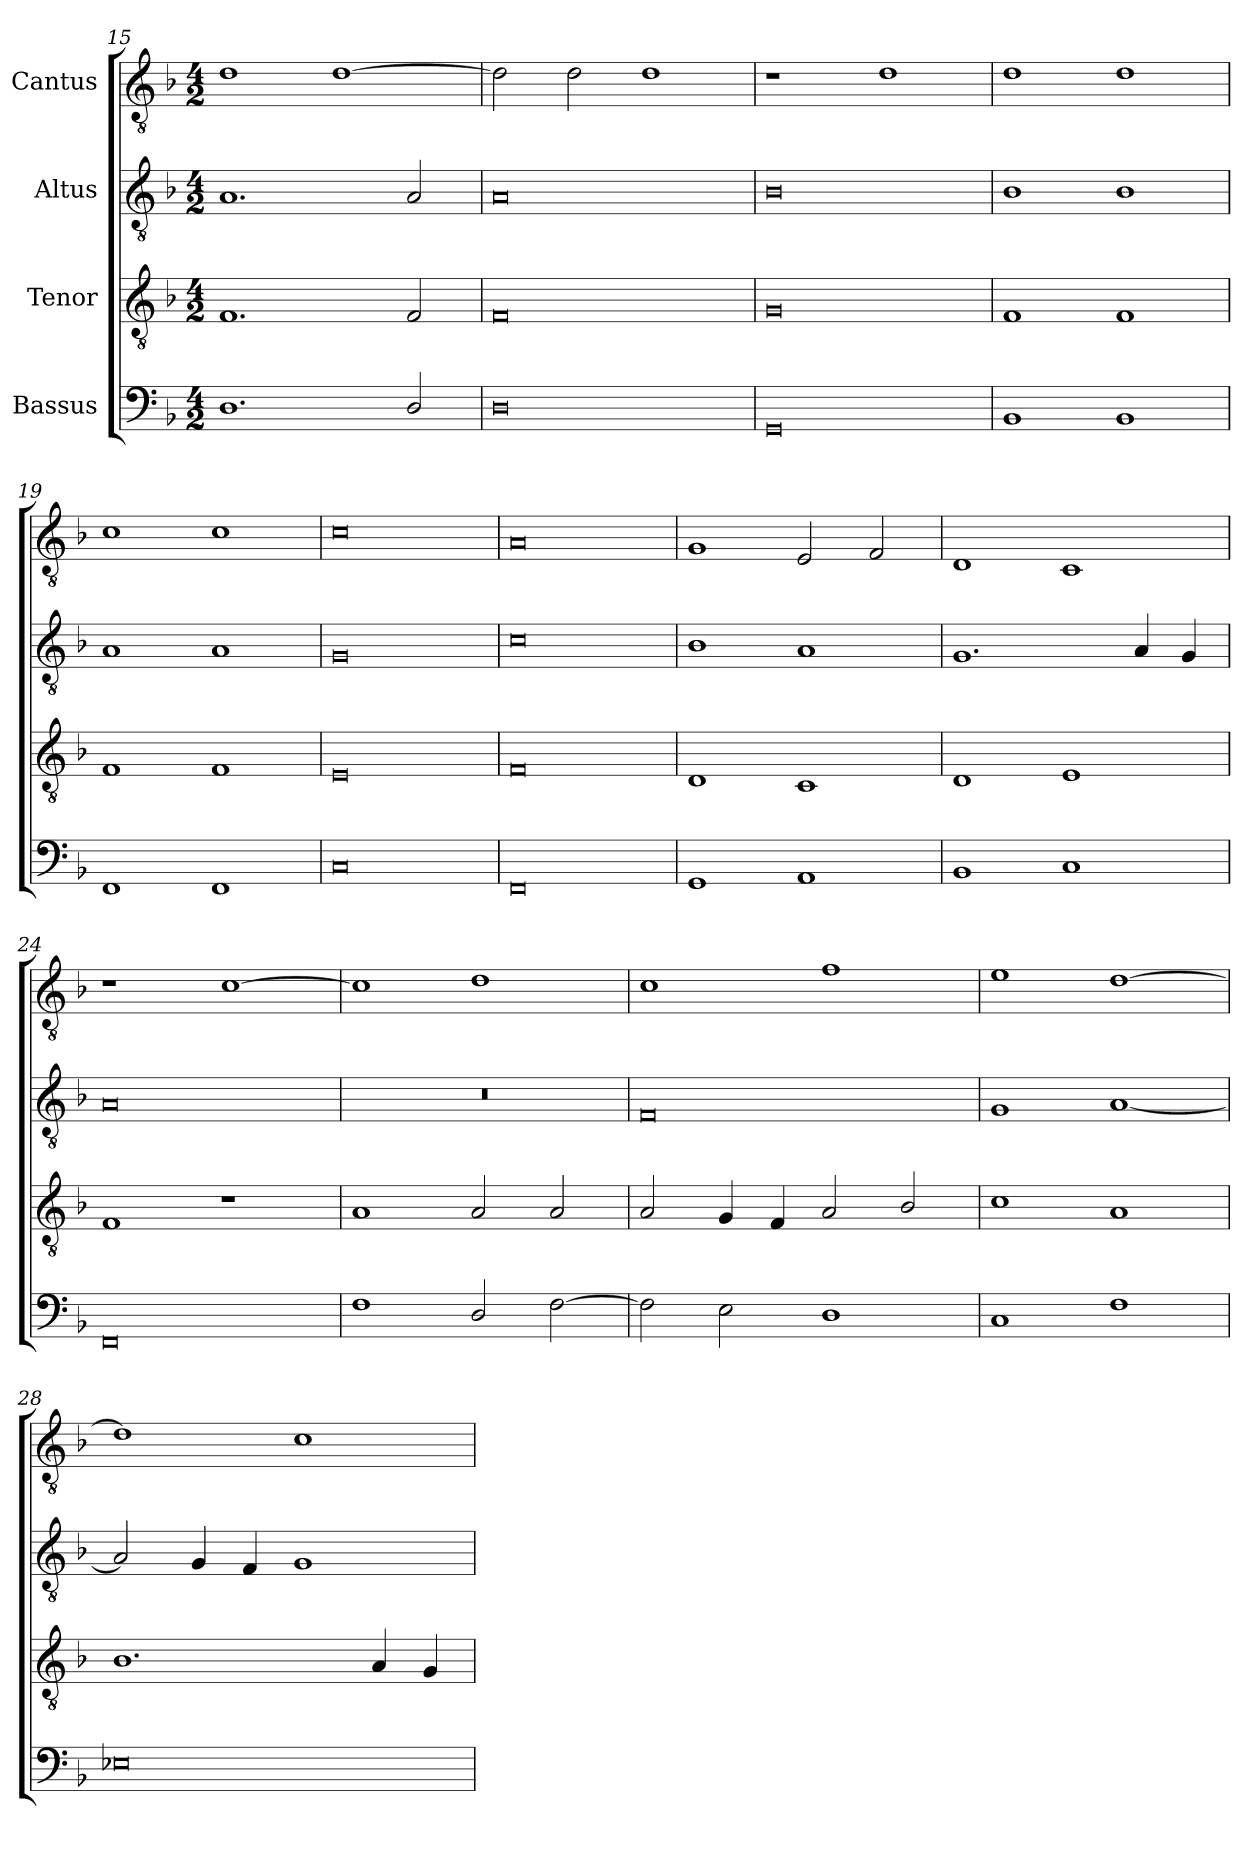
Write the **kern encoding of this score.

**kern	**kern	**kern	**kern
*part4	*part3	*part2	*part1
*staff4	*staff3	*staff2	*staff1
*I"Bassus	*I"Tenor	*I"Altus	*I"Cantus
*clefF4	*clefGv2	*clefGv2	*clefGv2
*k[b-]	*k[b-]	*k[b-]	*k[b-]
*M4/2	*M4/2	*M4/2	*M4/2
=15	=15	=15	=15
1.D/	1.F/	1.A/	1d\
.	.	.	[1d\
2D/	2F/	2A/	.
=16	=16	=16	=16
0D/	0F/	0A/	2d\]
.	.	.	2d\
.	.	.	1d\
=17	=17	=17	=17
0GG/	0G/	0B-/	1r
.	.	.	1d\
=18	=18	=18	=18
1BB-/	1F/	1B-/	1d\
1BB-/	1F/	1B-/	1d\
=19	=19	=19	=19
1FF/	1F/	1A/	1c\
1FF/	1F/	1A/	1c\
=20	=20	=20	=20
0C/	0E/	0G/	0c\
=21	=21	=21	=21
0FF/	0F/	0c\	0A/
=22	=22	=22	=22
1GG/	1D/	1B-/	1G/
1AA/	1C/	1A/	2E/
.	.	.	2F/
=23	=23	=23	=23
1BB-/	1D/	1.G/	1D/
1C/	1E/	.	1C/
.	.	4A/	.
.	.	4G/	.
=24	=24	=24	=24
0FF/	1F/	0A/	1r
.	1r	.	[1c\
=25	=25	=25	=25
1F\	1A/	0r	1c\]
2D/	2A/	.	1d\
[2F\	2A/	.	.
=26	=26	=26	=26
2F\]	2A/	0F/	1c\
2E\	4G/	.	.
.	4F/	.	.
1D/	2A/	.	1f\
.	2B-/	.	.
=27	=27	=27	=27
1C/	1c\	1G/	1e\
1F\	1A/	[1A/	[1d\
=28	=28	=28	=28
0E-X\	1.B-/	2A/]	1d\]
.	.	4G/	.
.	.	4F/	.
.	.	1G/	1c\
.	4A/	.	.
.	4G/	.	.
=	=	=	=
*-	*-	*-	*-
